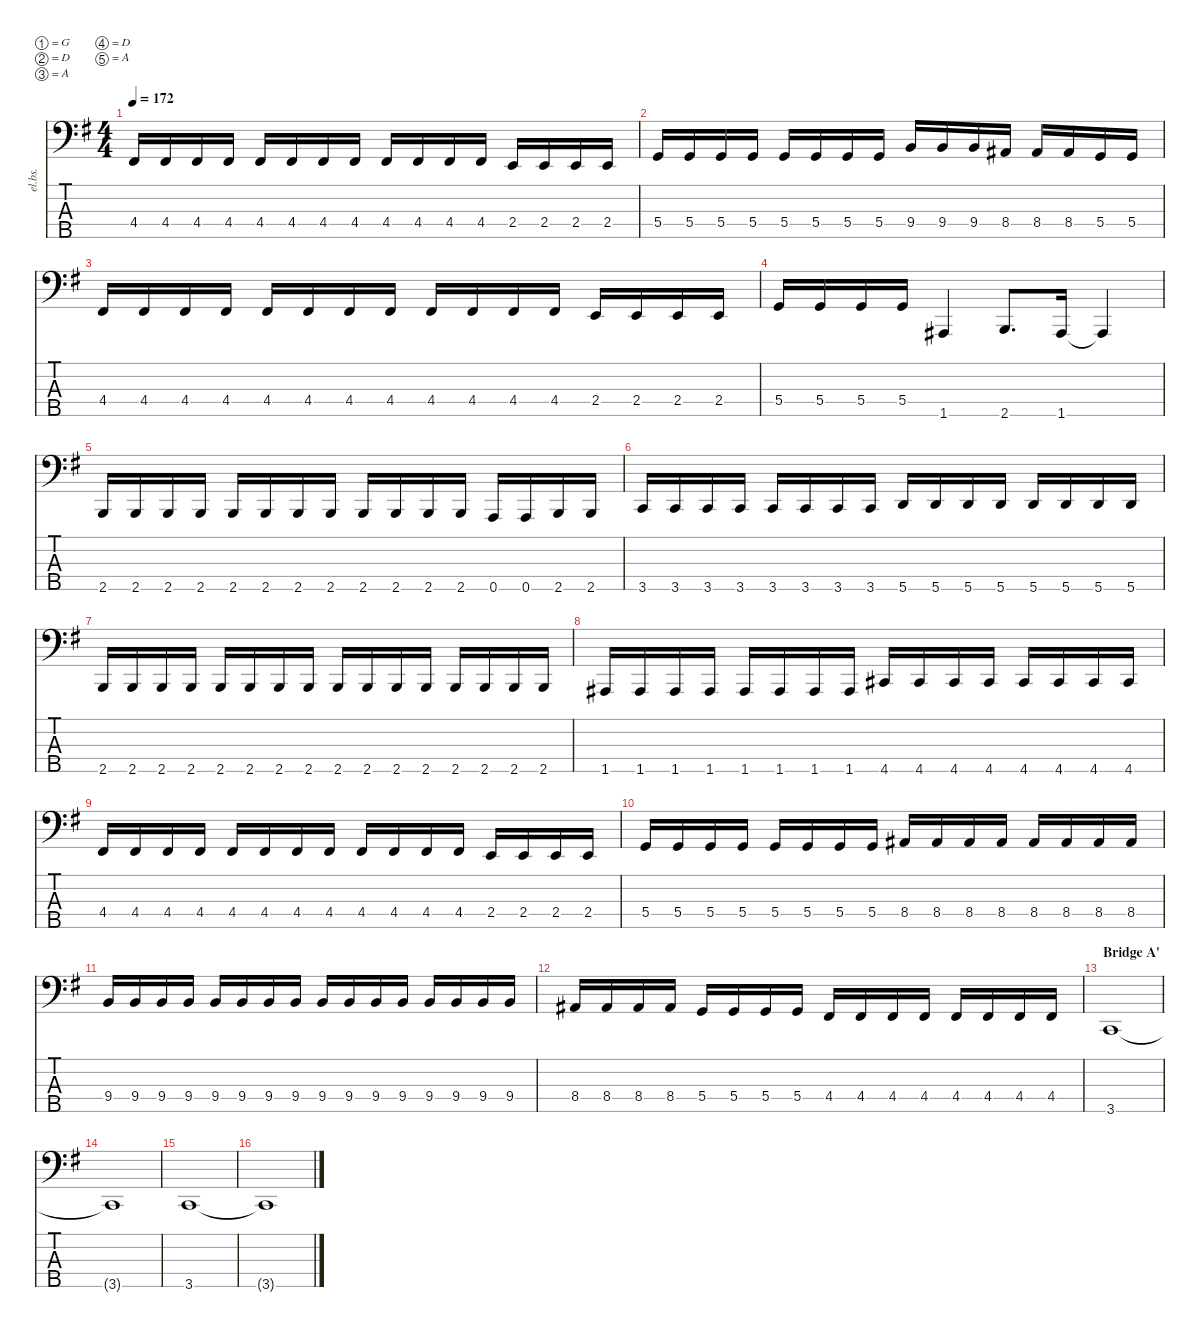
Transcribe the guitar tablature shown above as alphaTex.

\defaultSystemsLayout 4
\hideDynamics
\bracketExtendMode nobrackets
\otherSystemsTrackNameOrientation horizontal
\track ("Toshiya" "el.bs.") {instrument electricbassfinger}
\staff {score tabs}
\tuning (G2 D2 A1 D1 A0)
\ts (4 4)
\tempo 172
\clef f4
\ks eminor
4.4{acc #}.16{dy mf beam Up} 4.4{acc #}.16{beam Up} 4.4{acc #}.16{beam Up} 4.4{acc #}.16{beam Up} 4.4{acc #}.16{beam Up} 4.4{acc #}.16{beam Up} 4.4{acc #}.16{beam Up} 4.4{acc #}.16{beam Up} 4.4{acc #}.16{beam Up} 4.4{acc #}.16{beam Up} 4.4{acc #}.16{beam Up} 4.4{acc #}.16{beam Up} 2.4{acc forcenatural}.16{beam Up} 2.4{acc forcenatural}.16{beam Up} 2.4{acc forcenatural}.16{beam Up} 2.4{acc forcenatural}.16{beam Up} |
5.4{acc forcenatural}.16{beam Up} 5.4{acc forcenatural}.16{beam Up} 5.4{acc forcenatural}.16{beam Up} 5.4{acc forcenatural}.16{beam Up} 5.4{acc forcenatural}.16{beam Up} 5.4{acc forcenatural}.16{beam Up} 5.4{acc forcenatural}.16{beam Up} 5.4{acc forcenatural}.16{beam Up} 9.4{acc forcenatural}.16{beam Up} 9.4{acc forcenatural}.16{beam Up} 9.4{acc forcenatural}.16{beam Up} 8.4{acc #}.16{beam Up} 8.4{acc #}.16{beam Up} 8.4{acc #}.16{beam Up} 5.4{acc forcenatural}.16{beam Up} 5.4{acc forcenatural}.16{beam Up} |
4.4{acc #}.16{beam Up} 4.4{acc #}.16{beam Up} 4.4{acc #}.16{beam Up} 4.4{acc #}.16{beam Up} 4.4{acc #}.16{beam Up} 4.4{acc #}.16{beam Up} 4.4{acc #}.16{beam Up} 4.4{acc #}.16{beam Up} 4.4{acc #}.16{beam Up} 4.4{acc #}.16{beam Up} 4.4{acc #}.16{beam Up} 4.4{acc #}.16{beam Up} 2.4{acc forcenatural}.16{beam Up} 2.4{acc forcenatural}.16{beam Up} 2.4{acc forcenatural}.16{beam Up} 2.4{acc forcenatural}.16{beam Up} |
5.4{acc forcenatural}.16{beam Up} 5.4{acc forcenatural}.16{beam Up} 5.4{acc forcenatural}.16{beam Up} 5.4{acc forcenatural}.16{beam Up} 1.5{acc #}.4{beam Up} 2.5{acc forcenatural}.8{d beam Up} 1.5{acc #}.16{beam Up} 1.5{t acc #}.4{beam Up} |
2.5{acc forcenatural}.16{beam Up} 2.5{acc forcenatural}.16{beam Up} 2.5{acc forcenatural}.16{beam Up} 2.5{acc forcenatural}.16{beam Up} 2.5{acc forcenatural}.16{beam Up} 2.5{acc forcenatural}.16{beam Up} 2.5{acc forcenatural}.16{beam Up} 2.5{acc forcenatural}.16{beam Up} 2.5{acc forcenatural}.16{beam Up} 2.5{acc forcenatural}.16{beam Up} 2.5{acc forcenatural}.16{beam Up} 2.5{acc forcenatural}.16{beam Up} 0.5{acc forcenatural}.16{beam Up} 0.5{acc forcenatural}.16{beam Up} 2.5{acc forcenatural}.16{beam Up} 2.5{acc forcenatural}.16{beam Up} |
3.5{acc forcenatural}.16{beam Up} 3.5{acc forcenatural}.16{beam Up} 3.5{acc forcenatural}.16{beam Up} 3.5{acc forcenatural}.16{beam Up} 3.5{acc forcenatural}.16{beam Up} 3.5{acc forcenatural}.16{beam Up} 3.5{acc forcenatural}.16{beam Up} 3.5{acc forcenatural}.16{beam Up} 5.5{acc forcenatural}.16{beam Up} 5.5{acc forcenatural}.16{beam Up} 5.5{acc forcenatural}.16{beam Up} 5.5{acc forcenatural}.16{beam Up} 5.5{acc forcenatural}.16{beam Up} 5.5{acc forcenatural}.16{beam Up} 5.5{acc forcenatural}.16{beam Up} 5.5{acc forcenatural}.16{beam Up} |
2.5{acc forcenatural}.16{beam Up} 2.5{acc forcenatural}.16{beam Up} 2.5{acc forcenatural}.16{beam Up} 2.5{acc forcenatural}.16{beam Up} 2.5{acc forcenatural}.16{beam Up} 2.5{acc forcenatural}.16{beam Up} 2.5{acc forcenatural}.16{beam Up} 2.5{acc forcenatural}.16{beam Up} 2.5{acc forcenatural}.16{beam Up} 2.5{acc forcenatural}.16{beam Up} 2.5{acc forcenatural}.16{beam Up} 2.5{acc forcenatural}.16{beam Up} 2.5{acc forcenatural}.16{beam Up} 2.5{acc forcenatural}.16{beam Up} 2.5{acc forcenatural}.16{beam Up} 2.5{acc forcenatural}.16{beam Up} |
1.5{acc #}.16{beam Up} 1.5{acc #}.16{beam Up} 1.5{acc #}.16{beam Up} 1.5{acc #}.16{beam Up} 1.5{acc #}.16{beam Up} 1.5{acc #}.16{beam Up} 1.5{acc #}.16{beam Up} 1.5{acc #}.16{beam Up} 4.5{acc #}.16{beam Up} 4.5{acc #}.16{beam Up} 4.5{acc #}.16{beam Up} 4.5{acc #}.16{beam Up} 4.5{acc #}.16{beam Up} 4.5{acc #}.16{beam Up} 4.5{acc #}.16{beam Up} 4.5{acc #}.16{beam Up} |
4.4{acc #}.16{beam Up} 4.4{acc #}.16{beam Up} 4.4{acc #}.16{beam Up} 4.4{acc #}.16{beam Up} 4.4{acc #}.16{beam Up} 4.4{acc #}.16{beam Up} 4.4{acc #}.16{beam Up} 4.4{acc #}.16{beam Up} 4.4{acc #}.16{beam Up} 4.4{acc #}.16{beam Up} 4.4{acc #}.16{beam Up} 4.4{acc #}.16{beam Up} 2.4{acc forcenatural}.16{beam Up} 2.4{acc forcenatural}.16{beam Up} 2.4{acc forcenatural}.16{beam Up} 2.4{acc forcenatural}.16{beam Up} |
5.4{acc forcenatural}.16{beam Up} 5.4{acc forcenatural}.16{beam Up} 5.4{acc forcenatural}.16{beam Up} 5.4{acc forcenatural}.16{beam Up} 5.4{acc forcenatural}.16{beam Up} 5.4{acc forcenatural}.16{beam Up} 5.4{acc forcenatural}.16{beam Up} 5.4{acc forcenatural}.16{beam Up} 8.4{acc #}.16{beam Up} 8.4{acc #}.16{beam Up} 8.4{acc #}.16{beam Up} 8.4{acc #}.16{beam Up} 8.4{acc #}.16{beam Up} 8.4{acc #}.16{beam Up} 8.4{acc #}.16{beam Up} 8.4{acc #}.16{beam Up} |
9.4{acc forcenatural}.16{beam Up} 9.4{acc forcenatural}.16{beam Up} 9.4{acc forcenatural}.16{beam Up} 9.4{acc forcenatural}.16{beam Up} 9.4{acc forcenatural}.16{beam Up} 9.4{acc forcenatural}.16{beam Up} 9.4{acc forcenatural}.16{beam Up} 9.4{acc forcenatural}.16{beam Up} 9.4{acc forcenatural}.16{beam Up} 9.4{acc forcenatural}.16{beam Up} 9.4{acc forcenatural}.16{beam Up} 9.4{acc forcenatural}.16{beam Up} 9.4{acc forcenatural}.16{beam Up} 9.4{acc forcenatural}.16{beam Up} 9.4{acc forcenatural}.16{beam Up} 9.4{acc forcenatural}.16{beam Up} |
8.4{acc #}.16{beam Up} 8.4{acc #}.16{beam Up} 8.4{acc #}.16{beam Up} 8.4{acc #}.16{beam Up} 5.4{acc forcenatural}.16{beam Up} 5.4{acc forcenatural}.16{beam Up} 5.4{acc forcenatural}.16{beam Up} 5.4{acc forcenatural}.16{beam Up} 4.4{acc #}.16{beam Up} 4.4{acc #}.16{beam Up} 4.4{acc #}.16{beam Up} 4.4{acc #}.16{beam Up} 4.4{acc #}.16{beam Up} 4.4{acc #}.16{beam Up} 4.4{acc #}.16{beam Up} 4.4{acc #}.16{beam Up} |
\section ("" "Bridge A'")
3.5{acc forcenatural}.1{beam Up} |
3.5{t acc forcenatural}.1{beam Up} |
3.5{acc forcenatural}.1{beam Up} |
3.5{t acc forcenatural}.1{beam Up}
